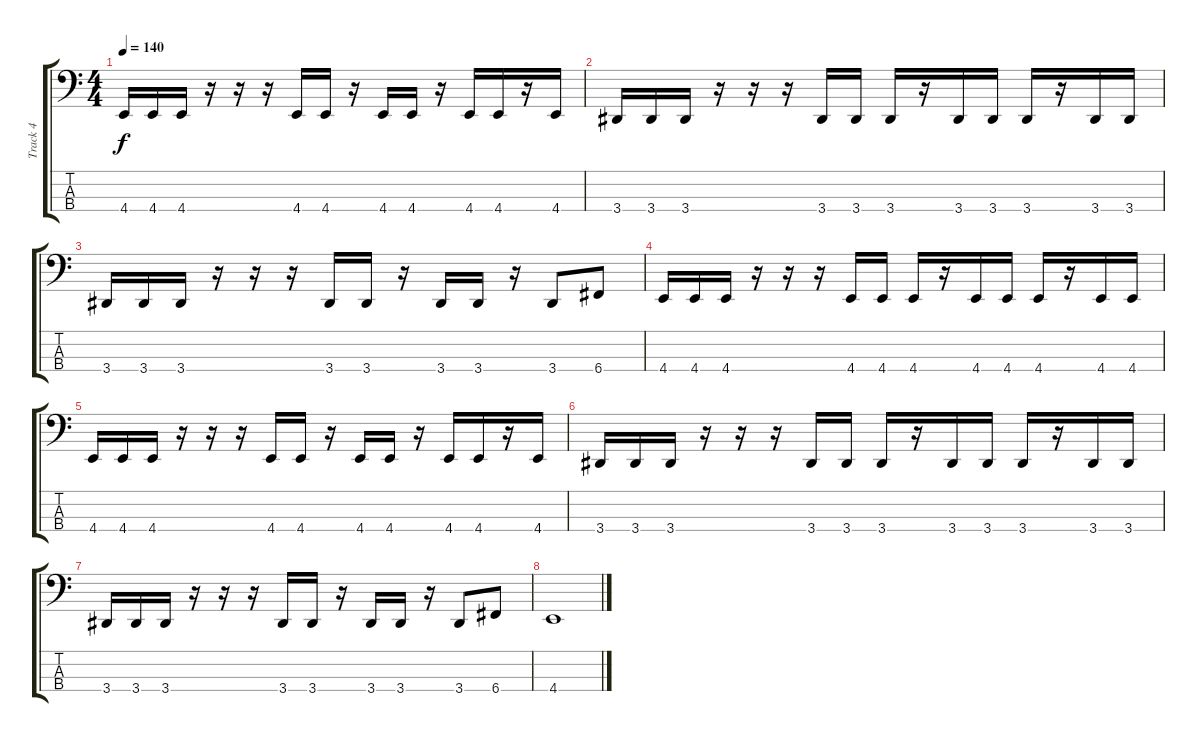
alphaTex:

\track ("Track 4" "Track 4") {instrument electricbasspick}
\staff {score tabs}
\tuning (F2 C2 G1 C1) {hide}
\ts (4 4)
\tempo 140
\clef f4
\ks c
4.4.16{dy f} 4.4.16 4.4.16 r.16 r.16 r.16 4.4.16 4.4.16 r.16 4.4.16 4.4.16 r.16 4.4.16 4.4.16 r.16 4.4.16 |
3.4.16 3.4.16 3.4.16 r.16 r.16 r.16 3.4.16 3.4.16 3.4.16 r.16 3.4.16 3.4.16 3.4.16 r.16 3.4.16 3.4.16 |
3.4.16 3.4.16 3.4.16 r.16 r.16 r.16 3.4.16 3.4.16 r.16 3.4.16 3.4.16 r.16 3.4.8 6.4.8 |
4.4.16 4.4.16 4.4.16 r.16 r.16 r.16 4.4.16 4.4.16 4.4.16 r.16 4.4.16 4.4.16 4.4.16 r.16 4.4.16 4.4.16 |
4.4.16 4.4.16 4.4.16 r.16 r.16 r.16 4.4.16 4.4.16 r.16 4.4.16 4.4.16 r.16 4.4.16 4.4.16 r.16 4.4.16 |
3.4.16 3.4.16 3.4.16 r.16 r.16 r.16 3.4.16 3.4.16 3.4.16 r.16 3.4.16 3.4.16 3.4.16 r.16 3.4.16 3.4.16 |
3.4.16 3.4.16 3.4.16 r.16 r.16 r.16 3.4.16 3.4.16 r.16 3.4.16 3.4.16 r.16 3.4.8 6.4.8 |
4.4.1
